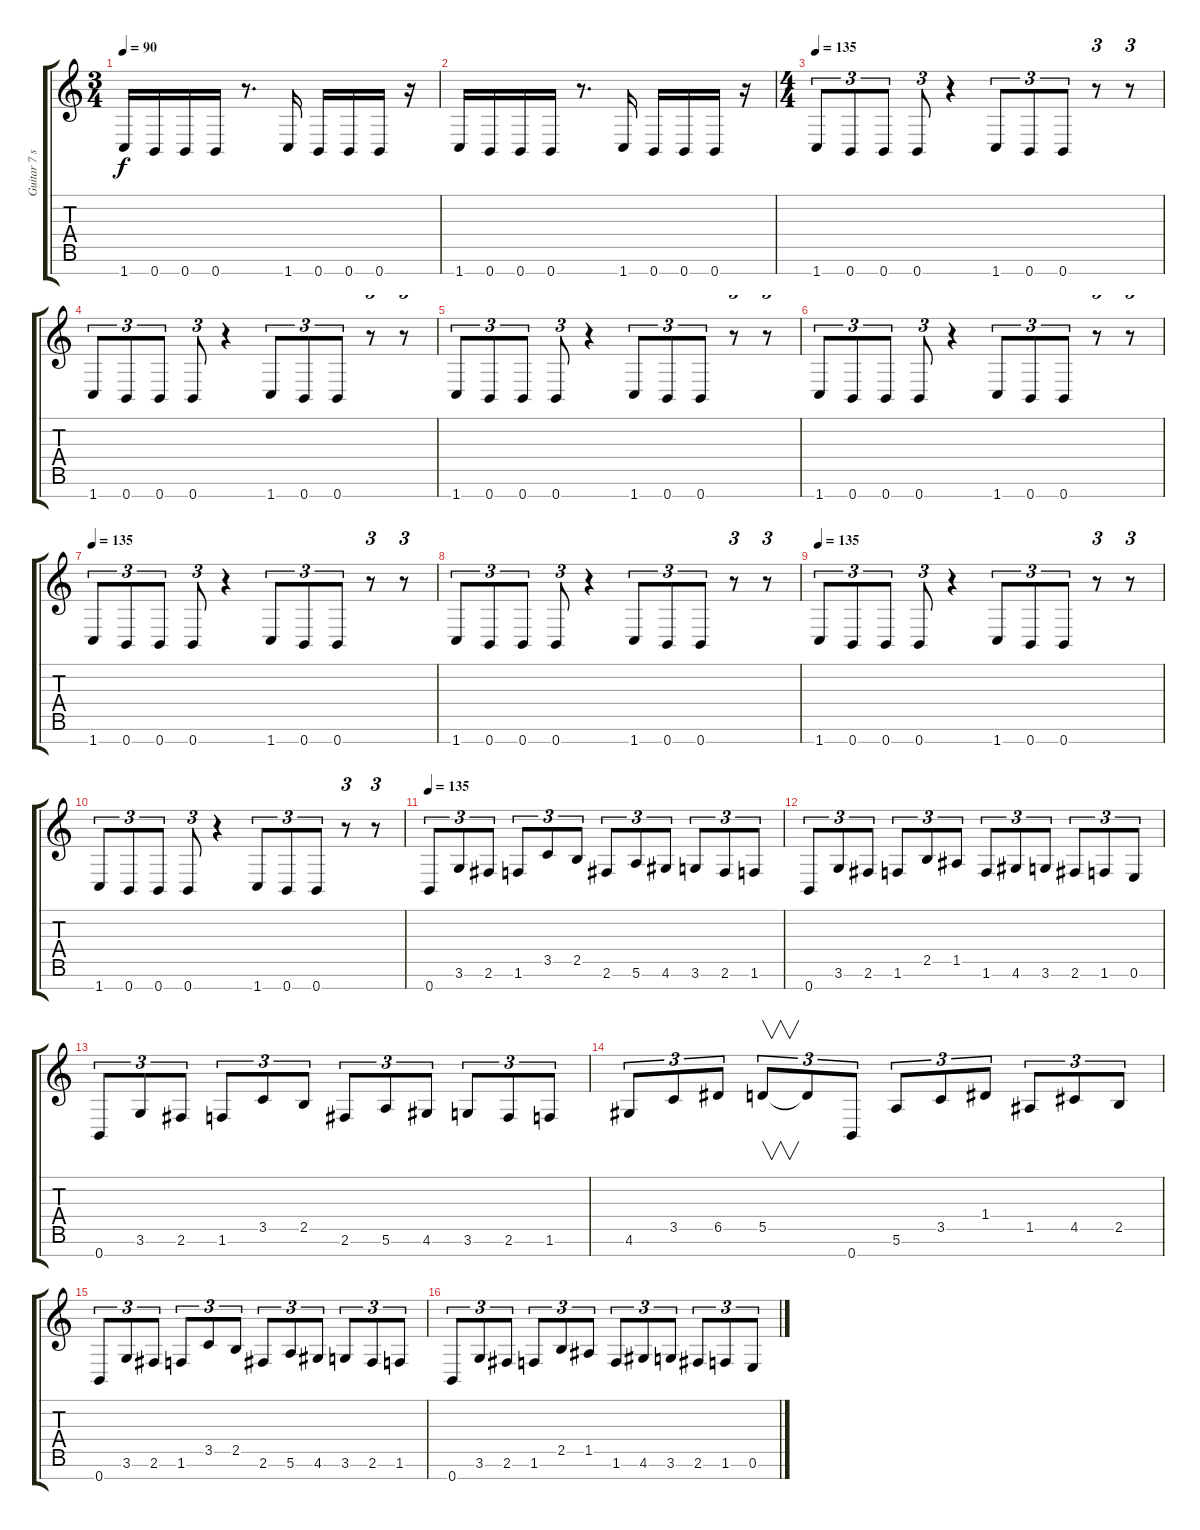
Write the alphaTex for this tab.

\track ("Guitar 7 strings" "Guitar 7 s") {instrument distortionguitar}
\staff {score tabs}
\tuning (E4 B3 G3 D3 A2 E2 B1) {hide}
\ts (3 4)
\tempo 90
\clef g2
\ks c
1.7.16{dy f} 0.7.16 0.7.16 0.7.16 r.8{d} 1.7.16 0.7.16 0.7.16 0.7.16 r.16 |
1.7.16 0.7.16 0.7.16 0.7.16 r.8{d} 1.7.16 0.7.16 0.7.16 0.7.16 r.16 |
\ts (4 4)
\tempo 135
1.7.8{tu (3 2)} 0.7.8{tu (3 2)} 0.7.8{tu (3 2)} 0.7.8{tu (3 2)} r.4 1.7.8{tu (3 2)} 0.7.8{tu (3 2)} 0.7.8{tu (3 2)} r.8{tu (3 2)} r.8{tu (3 2)} |
1.7.8{tu (3 2)} 0.7.8{tu (3 2)} 0.7.8{tu (3 2)} 0.7.8{tu (3 2)} r.4 1.7.8{tu (3 2)} 0.7.8{tu (3 2)} 0.7.8{tu (3 2)} r.8{tu (3 2)} r.8{tu (3 2)} |
1.7.8{tu (3 2)} 0.7.8{tu (3 2)} 0.7.8{tu (3 2)} 0.7.8{tu (3 2)} r.4 1.7.8{tu (3 2)} 0.7.8{tu (3 2)} 0.7.8{tu (3 2)} r.8{tu (3 2)} r.8{tu (3 2)} |
1.7.8{tu (3 2)} 0.7.8{tu (3 2)} 0.7.8{tu (3 2)} 0.7.8{tu (3 2)} r.4 1.7.8{tu (3 2)} 0.7.8{tu (3 2)} 0.7.8{tu (3 2)} r.8{tu (3 2)} r.8{tu (3 2)} |
\tempo 135
1.7.8{tu (3 2)} 0.7.8{tu (3 2)} 0.7.8{tu (3 2)} 0.7.8{tu (3 2)} r.4 1.7.8{tu (3 2)} 0.7.8{tu (3 2)} 0.7.8{tu (3 2)} r.8{tu (3 2)} r.8{tu (3 2)} |
1.7.8{tu (3 2)} 0.7.8{tu (3 2)} 0.7.8{tu (3 2)} 0.7.8{tu (3 2)} r.4 1.7.8{tu (3 2)} 0.7.8{tu (3 2)} 0.7.8{tu (3 2)} r.8{tu (3 2)} r.8{tu (3 2)} |
\tempo 135
1.7.8{tu (3 2)} 0.7.8{tu (3 2)} 0.7.8{tu (3 2)} 0.7.8{tu (3 2)} r.4 1.7.8{tu (3 2)} 0.7.8{tu (3 2)} 0.7.8{tu (3 2)} r.8{tu (3 2)} r.8{tu (3 2)} |
1.7.8{tu (3 2)} 0.7.8{tu (3 2)} 0.7.8{tu (3 2)} 0.7.8{tu (3 2)} r.4 1.7.8{tu (3 2)} 0.7.8{tu (3 2)} 0.7.8{tu (3 2)} r.8{tu (3 2)} r.8{tu (3 2)} |
\tempo 135
0.7.8{tu (3 2)} 3.6.8{tu (3 2)} 2.6.8{tu (3 2)} 1.6.8{tu (3 2)} 3.5.8{tu (3 2)} 2.5.8{tu (3 2)} 2.6.8{tu (3 2)} 5.6.8{tu (3 2)} 4.6.8{tu (3 2)} 3.6.8{tu (3 2)} 2.6.8{tu (3 2)} 1.6.8{tu (3 2)} |
0.7.8{tu (3 2)} 3.6.8{tu (3 2)} 2.6.8{tu (3 2)} 1.6.8{tu (3 2)} 2.5.8{tu (3 2)} 1.5.8{tu (3 2)} 1.6.8{tu (3 2)} 4.6.8{tu (3 2)} 3.6.8{tu (3 2)} 2.6.8{tu (3 2)} 1.6.8{tu (3 2)} 0.6.8{tu (3 2)} |
0.7.8{tu (3 2)} 3.6.8{tu (3 2)} 2.6.8{tu (3 2)} 1.6.8{tu (3 2)} 3.5.8{tu (3 2)} 2.5.8{tu (3 2)} 2.6.8{tu (3 2)} 5.6.8{tu (3 2)} 4.6.8{tu (3 2)} 3.6.8{tu (3 2)} 2.6.8{tu (3 2)} 1.6.8{tu (3 2)} |
4.6.8{tu (3 2)} 3.5.8{tu (3 2)} 6.5.8{tu (3 2)} 5.5.8{v tu (3 2)} 5.5{t}.8{tu (3 2)} 0.7.8{tu (3 2)} 5.6.8{tu (3 2)} 3.5.8{tu (3 2)} 1.4.8{tu (3 2)} 1.5.8{tu (3 2)} 4.5.8{tu (3 2)} 2.5.8{tu (3 2)} |
0.7.8{tu (3 2)} 3.6.8{tu (3 2)} 2.6.8{tu (3 2)} 1.6.8{tu (3 2)} 3.5.8{tu (3 2)} 2.5.8{tu (3 2)} 2.6.8{tu (3 2)} 5.6.8{tu (3 2)} 4.6.8{tu (3 2)} 3.6.8{tu (3 2)} 2.6.8{tu (3 2)} 1.6.8{tu (3 2)} |
0.7.8{tu (3 2)} 3.6.8{tu (3 2)} 2.6.8{tu (3 2)} 1.6.8{tu (3 2)} 2.5.8{tu (3 2)} 1.5.8{tu (3 2)} 1.6.8{tu (3 2)} 4.6.8{tu (3 2)} 3.6.8{tu (3 2)} 2.6.8{tu (3 2)} 1.6.8{tu (3 2)} 0.6.8{tu (3 2)}
